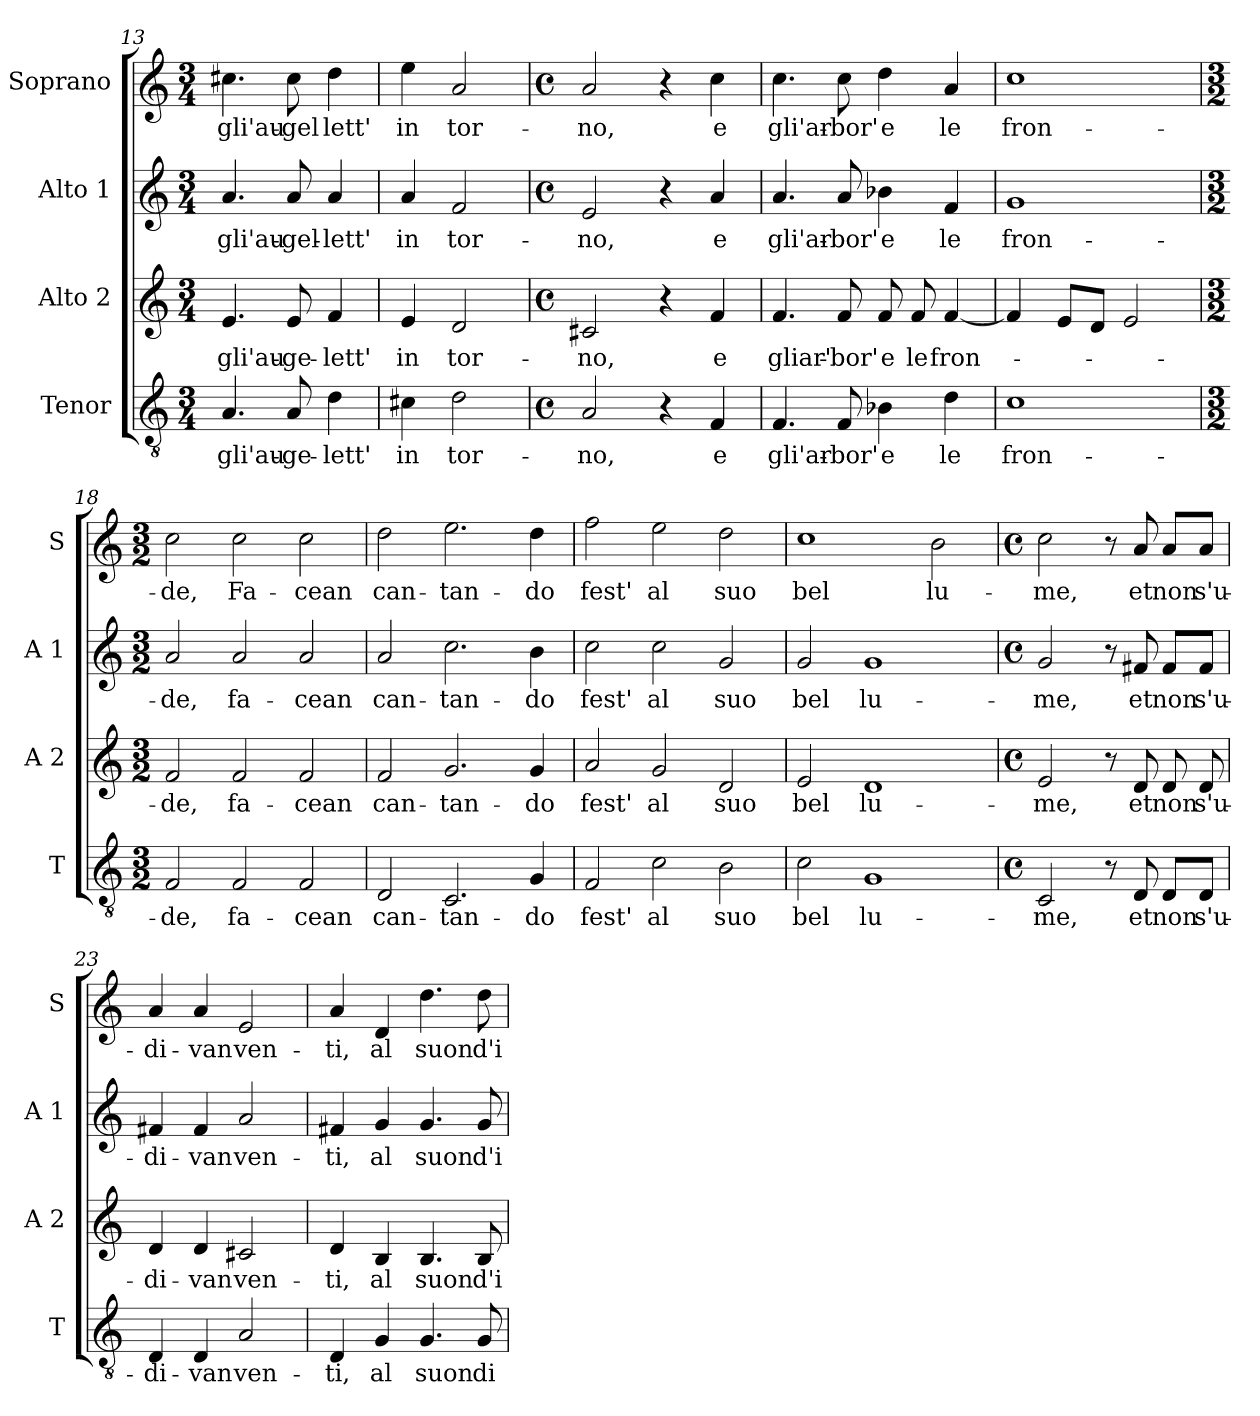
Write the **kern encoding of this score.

**kern	**text	**kern	**text	**kern	**text	**kern	**text
*part4	*part4	*part3	*part3	*part2	*part2	*part1	*part1
*staff4	*staff4	*staff3	*staff3	*staff2	*staff2	*staff1	*staff1
*I"Tenor	*	*I"Alto 2	*	*I"Alto 1	*	*I"Soprano	*
*I'T	*	*I'A 2	*	*I'A 1	*	*I'S	*
*clefGv2	*	*clefG2	*	*clefG2	*	*clefG2	*
*k[]	*	*k[]	*	*k[]	*	*k[]	*
*C:	*	*C:	*	*C:	*	*C:	*
*M3/4	*	*M3/4	*	*M3/4	*	*M3/4	*
=13	=13	=13	=13	=13	=13	=13	=13
!	!LO:LY:b	!	!LO:LY:b	!	!LO:LY:b	!	!LO:LY:b
4.A/	gli'au-	4.e/	gli'au-	4.a/	gli'au-	4.cc#X\	gli'au-
!	!LO:LY:b	!	!LO:LY:b	!	!LO:LY:b	!	!LO:LY:b
8A/	-ge-	8e/	-ge-	8a/	-gel-	8cc#\	-gel
!	!LO:LY:b	!	!LO:LY:b	!	!LO:LY:b	!	!LO:LY:b
4d\	-lett'	4f/	-lett'	4a/	-lett'	4dd\	lett'
=14	=14	=14	=14	=14	=14	=14	=14
!	!LO:LY:b	!	!LO:LY:b	!	!LO:LY:b	!	!LO:LY:b
4c#X\	in	4e/	in	4a/	in	4ee\	in
!	!LO:LY:b	!	!LO:LY:b	!	!LO:LY:b	!	!LO:LY:b
2d\	tor-	2d/	tor-	2f/	tor-	2a/	tor-
=15	=15	=15	=15	=15	=15	=15	=15
*M4/4	*	*M4/4	*	*M4/4	*	*M4/4	*
*met(c)	*	*met(c)	*	*met(c)	*	*met(c)	*
!	!LO:LY:b	!	!LO:LY:b	!	!LO:LY:b	!	!LO:LY:b
2A/	-no,	2c#X/	-no,	2e/	-no,	2a/	-no,
4r	.	4r	.	4r	.	4r	.
!	!LO:LY:b	!	!LO:LY:b	!	!LO:LY:b	!	!LO:LY:b
4F/	e	4f/	e	4a/	e	4cc\	e
=16	=16	=16	=16	=16	=16	=16	=16
!	!LO:LY:b	!	!LO:LY:b	!	!LO:LY:b	!	!LO:LY:b
4.F/	gli'ar-	4.f/	gliar'-	4.a/	gli'ar-	4.cc\	gli'ar-
!	!LO:LY:b	!	!LO:LY:b	!	!LO:LY:b	!	!LO:LY:b
8F/	-bor'	8f/	-bor'	8a/	-bor'	8cc\	-bor'
!	!LO:LY:b	!	!LO:LY:b	!	!LO:LY:b	!	!LO:LY:b
4B-X\	e	8f/	e	4b-X\	e	4dd\	e
!	!	!	!LO:LY:b	!	!	!	!
.	.	8f/	le	.	.	.	.
!	!LO:LY:b	!	!LO:LY:b	!	!LO:LY:b	!	!LO:LY:b
4d\	le	[4f/	fron-	4f/	le	4a/	le
=17	=17	=17	=17	=17	=17	=17	=17
!	!LO:LY:b	!	!	!	!LO:LY:b	!	!LO:LY:b
1c	fron-	4f/]	.	1g	fron-	1cc	fron-
.	.	8e/L	.	.	.	.	.
.	.	8d/J	.	.	.	.	.
.	.	2e/	.	.	.	.	.
!!LO:PB:g=z
=18	=18	=18	=18	=18	=18	=18	=18
*M3/2	*	*M3/2	*	*M3/2	*	*M3/2	*
!	!LO:LY:b	!	!LO:LY:b	!	!LO:LY:b	!	!LO:LY:b
2F/	-de,	2f/	-de,	2a/	-de,	2cc\	-de,
!	!LO:LY:b	!	!LO:LY:b	!	!LO:LY:b	!	!LO:LY:b
2F/	fa-	2f/	fa-	2a/	fa-	2cc\	Fa-
!	!LO:LY:b	!	!LO:LY:b	!	!LO:LY:b	!	!LO:LY:b
2F/	-cean	2f/	-cean	2a/	-cean	2cc\	-cean
=19	=19	=19	=19	=19	=19	=19	=19
!	!LO:LY:b	!	!LO:LY:b	!	!LO:LY:b	!	!LO:LY:b
2D/	can-	2f/	can-	2a/	can-	2dd\	can-
!	!LO:LY:b	!	!LO:LY:b	!	!LO:LY:b	!	!LO:LY:b
2.C/	-tan-	2.g/	-tan-	2.cc\	-tan-	2.ee\	-tan-
!	!LO:LY:b	!	!LO:LY:b	!	!LO:LY:b	!	!LO:LY:b
4G/	-do	4g/	-do	4b\	-do	4dd\	-do
=20	=20	=20	=20	=20	=20	=20	=20
!	!LO:LY:b	!	!LO:LY:b	!	!LO:LY:b	!	!LO:LY:b
2F/	fest'	2a/	fest'	2cc\	fest'	2ff\	fest'
!	!LO:LY:b	!	!LO:LY:b	!	!LO:LY:b	!	!LO:LY:b
2c\	al	2g/	al	2cc\	al	2ee\	al
!	!LO:LY:b	!	!LO:LY:b	!	!LO:LY:b	!	!LO:LY:b
2B\	suo	2d/	suo	2g/	suo	2dd\	suo
=21	=21	=21	=21	=21	=21	=21	=21
!	!LO:LY:b	!	!LO:LY:b	!	!LO:LY:b	!	!LO:LY:b
2c\	bel	2e/	bel	2g/	bel	1cc	bel
!	!LO:LY:b	!	!LO:LY:b	!	!LO:LY:b	!	!
1G	lu-	1d	lu-	1g	lu-	.	.
!	!	!	!	!	!	!	!LO:LY:b
.	.	.	.	.	.	2b\	lu-
=22	=22	=22	=22	=22	=22	=22	=22
*M4/4	*	*M4/4	*	*M4/4	*	*M4/4	*
*met(c)	*	*met(c)	*	*met(c)	*	*met(c)	*
!	!LO:LY:b	!	!LO:LY:b	!	!LO:LY:b	!	!LO:LY:b
2C/	-me,	2e/	-me,	2g/	-me,	2cc\	-me,
8r	.	8r	.	8r	.	8r	.
!	!LO:LY:b	!	!LO:LY:b	!	!LO:LY:b	!	!LO:LY:b
8D/	et	8d/	et	8f#X/	et	8a/	et
!	!LO:LY:b	!	!LO:LY:b	!	!LO:LY:b	!	!LO:LY:b
8D/L	non	8d/	non	8f#/L	non	8a/L	non
!	!LO:LY:b	!	!LO:LY:b	!	!LO:LY:b	!	!LO:LY:b
8D/J	s'u-	8d/	s'u-	8f#/J	s'u-	8a/J	s'u-
=23	=23	=23	=23	=23	=23	=23	=23
!	!LO:LY:b	!	!LO:LY:b	!	!LO:LY:b	!	!LO:LY:b
4D/	-di-	4d/	-di-	4f#X/	-di-	4a/	-di-
!	!LO:LY:b	!	!LO:LY:b	!	!LO:LY:b	!	!LO:LY:b
4D/	-van	4d/	-van	4f#/	-van	4a/	-van
!	!LO:LY:b	!	!LO:LY:b	!	!LO:LY:b	!	!LO:LY:b
2A/	ven-	2c#X/	ven-	2a/	ven-	2e/	ven-
!!LO:LB:g=z
=24	=24	=24	=24	=24	=24	=24	=24
!	!LO:LY:b	!	!LO:LY:b	!	!LO:LY:b	!	!LO:LY:b
4D/	-ti,	4d/	-ti,	4f#X/	-ti,	4a/	-ti,
!	!LO:LY:b	!	!LO:LY:b	!	!LO:LY:b	!	!LO:LY:b
4G/	al	4B/	al	4g/	al	4d/	al
!	!LO:LY:b	!	!LO:LY:b	!	!LO:LY:b	!	!LO:LY:b
4.G/	suon	4.B/	suon	4.g/	suon	4.dd\	suon
!	!LO:LY:b	!	!LO:LY:b	!	!LO:LY:b	!	!LO:LY:b
8G/	di	8B/	d'i	8g/	d'i	8dd\	d'i
=	=	=	=	=	=	=	=
*-	*-	*-	*-	*-	*-	*-	*-
